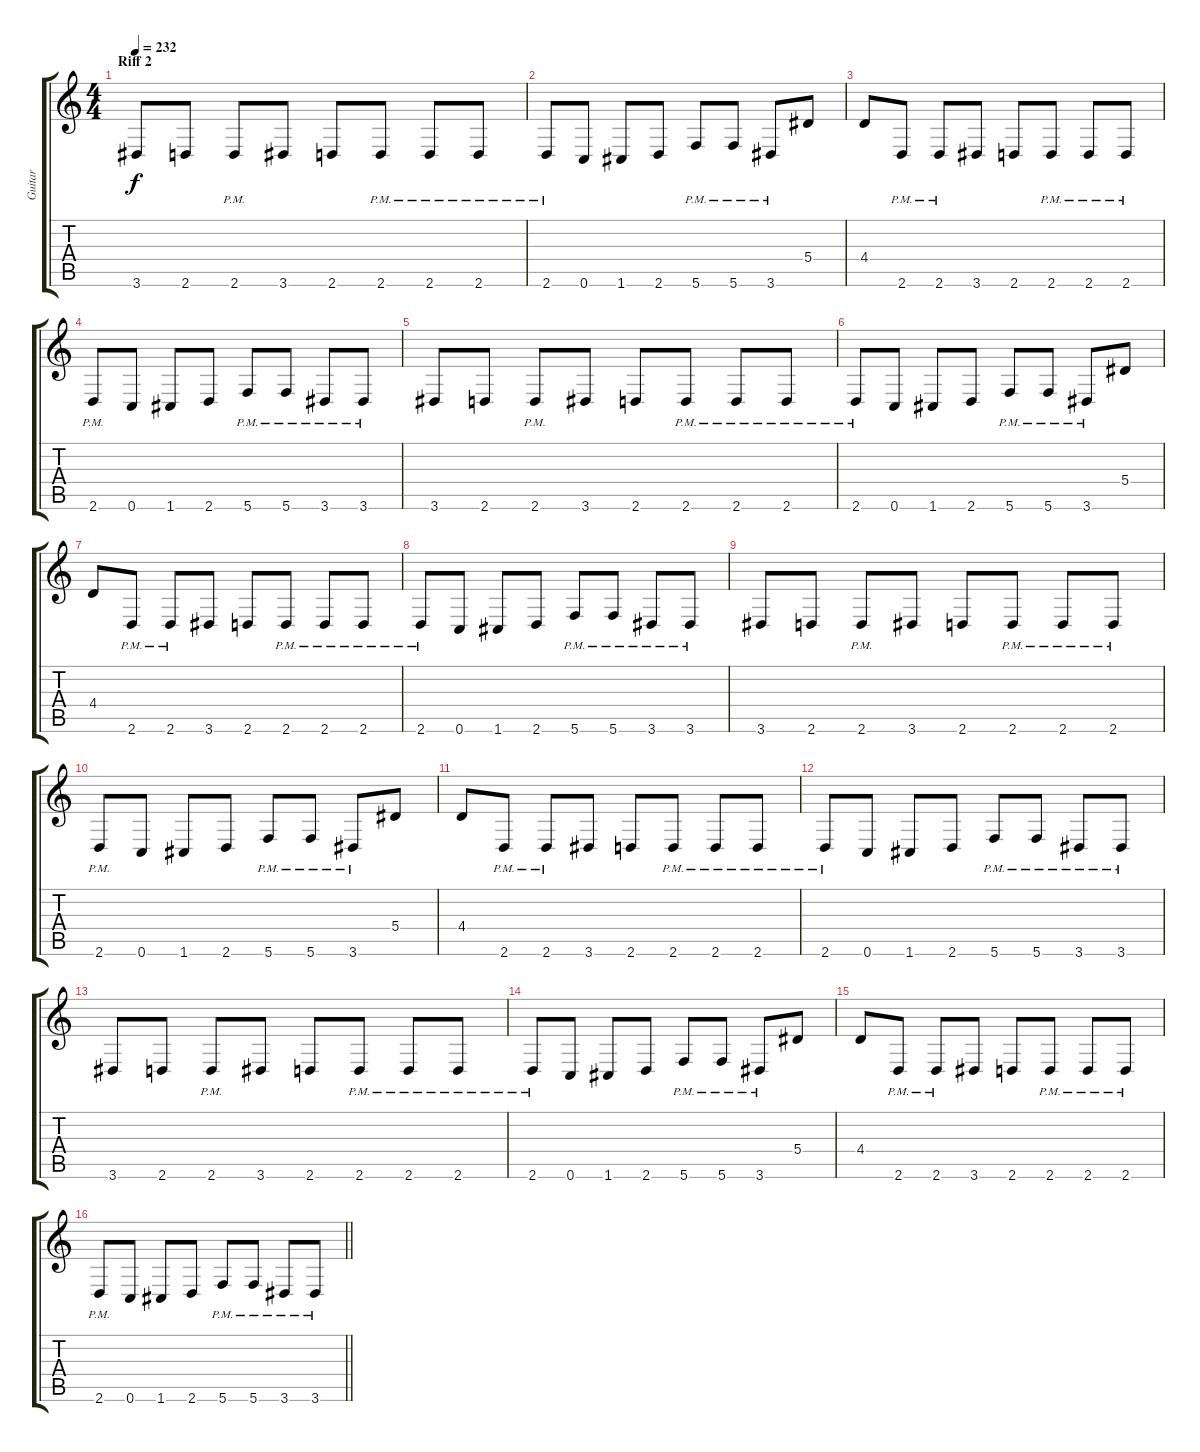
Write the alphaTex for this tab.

\track ("Guitar" "Guitar") {instrument distortionguitar}
\staff {score tabs}
\tuning (C4 G3 Eb3 Bb2 F2 C2) {hide}
\ts (4 4)
\section ("" "Riff 2")
\tempo 232
\clef g2
\ks c
3.6.8{dy f} 2.6.8 2.6{pm}.8 3.6.8 2.6.8 2.6{pm}.8 2.6{pm}.8 2.6{pm}.8 |
2.6{pm}.8 0.6.8 1.6.8 2.6.8 5.6{pm}.8 5.6{pm}.8 3.6{pm}.8 5.4.8 |
4.4.8 2.6{pm}.8 2.6{pm}.8 3.6.8 2.6.8 2.6{pm}.8 2.6{pm}.8 2.6{pm}.8 |
2.6{pm}.8 0.6.8 1.6.8 2.6.8 5.6{pm}.8 5.6{pm}.8 3.6{pm}.8 3.6{pm}.8 |
3.6.8 2.6.8 2.6{pm}.8 3.6.8 2.6.8 2.6{pm}.8 2.6{pm}.8 2.6{pm}.8 |
2.6{pm}.8 0.6.8 1.6.8 2.6.8 5.6{pm}.8 5.6{pm}.8 3.6{pm}.8 5.4.8 |
4.4.8 2.6{pm}.8 2.6{pm}.8 3.6.8 2.6.8 2.6{pm}.8 2.6{pm}.8 2.6{pm}.8 |
2.6{pm}.8 0.6.8 1.6.8 2.6.8 5.6{pm}.8 5.6{pm}.8 3.6{pm}.8 3.6{pm}.8 |
3.6.8 2.6.8 2.6{pm}.8 3.6.8 2.6.8 2.6{pm}.8 2.6{pm}.8 2.6{pm}.8 |
2.6{pm}.8 0.6.8 1.6.8 2.6.8 5.6{pm}.8 5.6{pm}.8 3.6{pm}.8 5.4.8 |
4.4.8 2.6{pm}.8 2.6{pm}.8 3.6.8 2.6.8 2.6{pm}.8 2.6{pm}.8 2.6{pm}.8 |
2.6{pm}.8 0.6.8 1.6.8 2.6.8 5.6{pm}.8 5.6{pm}.8 3.6{pm}.8 3.6{pm}.8 |
3.6.8 2.6.8 2.6{pm}.8 3.6.8 2.6.8 2.6{pm}.8 2.6{pm}.8 2.6{pm}.8 |
2.6{pm}.8 0.6.8 1.6.8 2.6.8 5.6{pm}.8 5.6{pm}.8 3.6{pm}.8 5.4.8 |
4.4.8 2.6{pm}.8 2.6{pm}.8 3.6.8 2.6.8 2.6{pm}.8 2.6{pm}.8 2.6{pm}.8 |
\barLineRight lightlight
2.6{pm}.8 0.6.8 1.6.8 2.6.8 5.6{pm}.8 5.6{pm}.8 3.6{pm}.8 3.6{pm}.8
